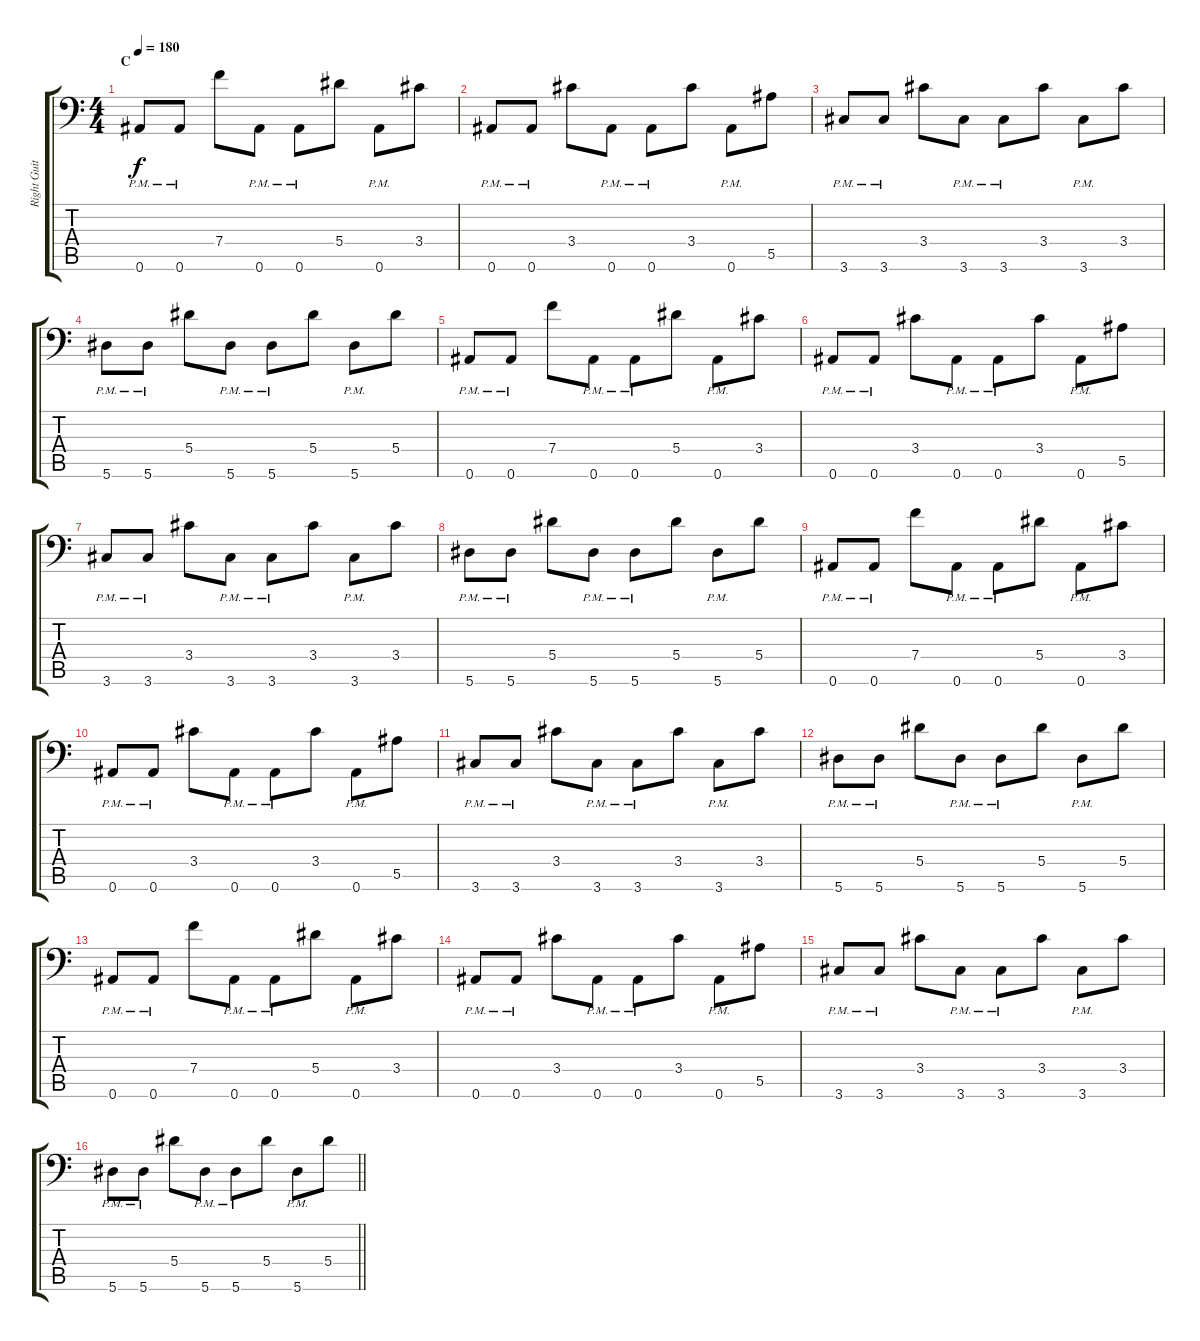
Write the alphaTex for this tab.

\track ("Right Guitar: Chris Di Carlo" "Right Guit") {instrument distortionguitar}
\staff {score tabs}
\tuning (C4 G3 Eb3 Bb2 F2 Bb1) {hide}
\ts (4 4)
\section ("" "C")
\tempo 180
\clef f4
\ks c
0.6{pm}.8{dy f} 0.6{pm}.8 7.4.8 0.6{pm}.8 0.6{pm}.8 5.4.8 0.6{pm}.8 3.4.8 |
0.6{pm}.8 0.6{pm}.8 3.4.8 0.6{pm}.8 0.6{pm}.8 3.4.8 0.6{pm}.8 5.5.8 |
3.6{pm}.8 3.6{pm}.8 3.4.8 3.6{pm}.8 3.6{pm}.8 3.4.8 3.6{pm}.8 3.4.8 |
5.6{pm}.8 5.6{pm}.8 5.4.8 5.6{pm}.8 5.6{pm}.8 5.4.8 5.6{pm}.8 5.4.8 |
0.6{pm}.8 0.6{pm}.8 7.4.8 0.6{pm}.8 0.6{pm}.8 5.4.8 0.6{pm}.8 3.4.8 |
0.6{pm}.8 0.6{pm}.8 3.4.8 0.6{pm}.8 0.6{pm}.8 3.4.8 0.6{pm}.8 5.5.8 |
3.6{pm}.8 3.6{pm}.8 3.4.8 3.6{pm}.8 3.6{pm}.8 3.4.8 3.6{pm}.8 3.4.8 |
5.6{pm}.8 5.6{pm}.8 5.4.8 5.6{pm}.8 5.6{pm}.8 5.4.8 5.6{pm}.8 5.4.8 |
0.6{pm}.8 0.6{pm}.8 7.4.8 0.6{pm}.8 0.6{pm}.8 5.4.8 0.6{pm}.8 3.4.8 |
0.6{pm}.8 0.6{pm}.8 3.4.8 0.6{pm}.8 0.6{pm}.8 3.4.8 0.6{pm}.8 5.5.8 |
3.6{pm}.8 3.6{pm}.8 3.4.8 3.6{pm}.8 3.6{pm}.8 3.4.8 3.6{pm}.8 3.4.8 |
5.6{pm}.8 5.6{pm}.8 5.4.8 5.6{pm}.8 5.6{pm}.8 5.4.8 5.6{pm}.8 5.4.8 |
0.6{pm}.8 0.6{pm}.8 7.4.8 0.6{pm}.8 0.6{pm}.8 5.4.8 0.6{pm}.8 3.4.8 |
0.6{pm}.8 0.6{pm}.8 3.4.8 0.6{pm}.8 0.6{pm}.8 3.4.8 0.6{pm}.8 5.5.8 |
3.6{pm}.8 3.6{pm}.8 3.4.8 3.6{pm}.8 3.6{pm}.8 3.4.8 3.6{pm}.8 3.4.8 |
\barLineRight lightlight
5.6{pm}.8 5.6{pm}.8 5.4.8 5.6{pm}.8 5.6{pm}.8 5.4.8 5.6{pm}.8 5.4.8
